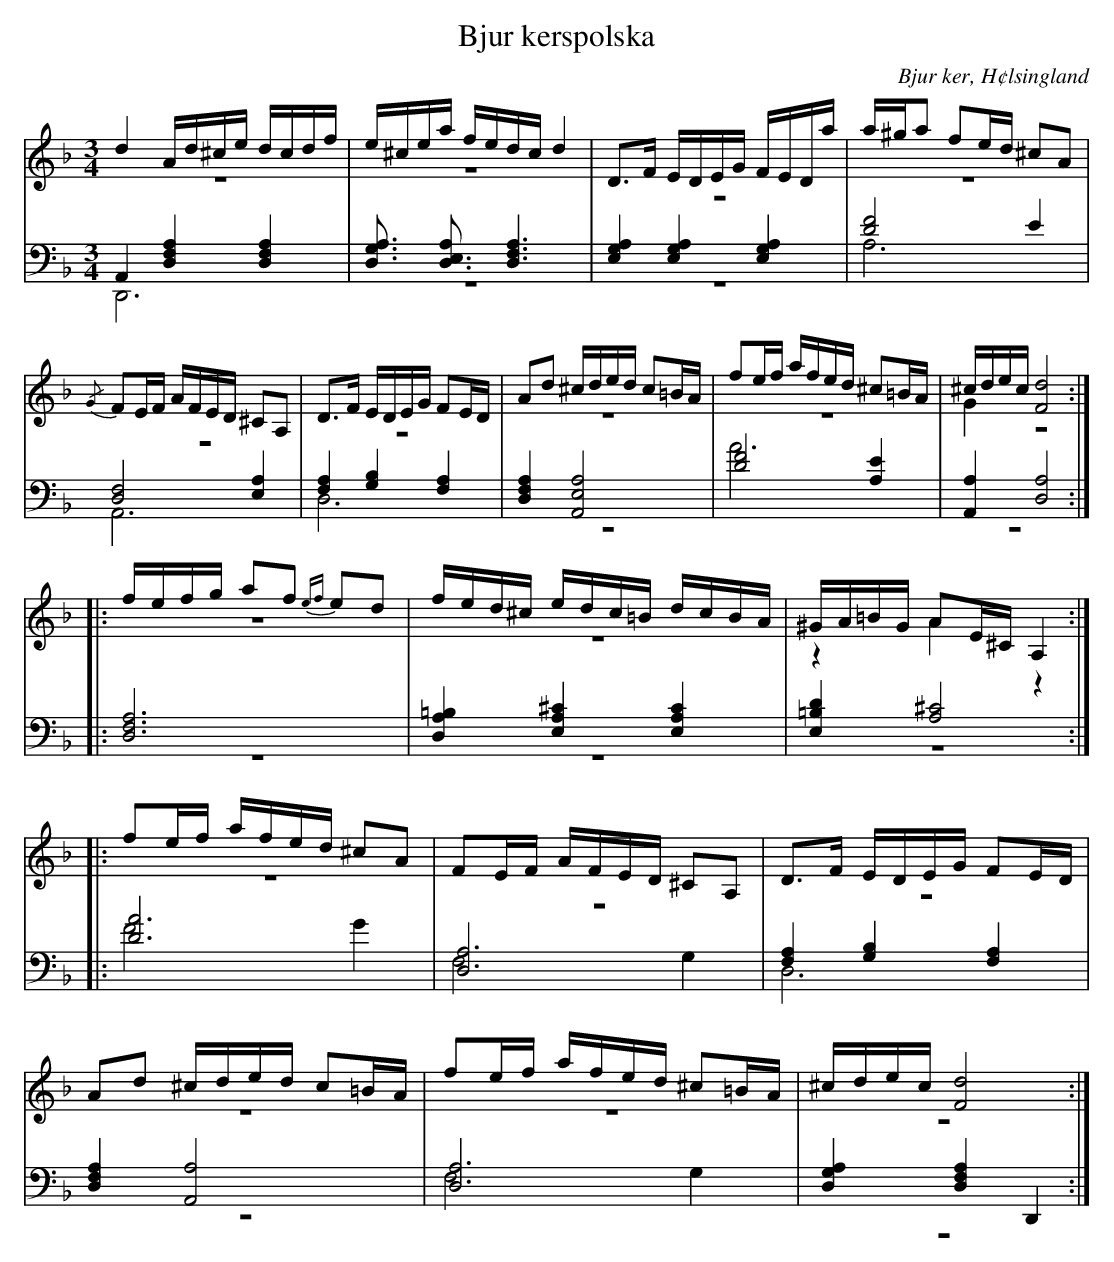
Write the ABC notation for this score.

X:1
T: Bjur kerspolska
O: Bjur ker, H¢lsingland
M: 3/4
L: 1/16
K: Dm
V:1
V:2 merge
V:3
V:4 merge
V:1
d4 Ad^ce dcdf |e^cea fedc d4|D2>F2 EDEG FEDa|a^ga2 f2ed ^c2A2|
{/G}F2EF AFED ^C2A,2|D2>F2 EDEG F2ED|A2d2 ^cded c2=BA|f2ef afed ^c2=BA|^cdec [F8d8]:|
|:fefg a2f2 {ef}e2d2 |fed^c edc=B dcBA|^GA=BG A2E^C A,4:|
|:f2ef afed ^c2A2|F2EF AFED ^C2A,2|D2>F2 EDEG F2ED|
A2d2 ^cded c2=BA|f2ef afed ^c2=BA|^cdec [F8d8]:|
V:2
z12|z12|z12|z12|
z12|z12|z12|z12|G4 z8:|
|:z12|z12|z4 A4 z4:|
|:z12|z12|z12|
z12|z12|z12:|
V:3 clef=bass
A,,4 [D,4F,4A,4] [D,4F,4A,4]|[D,3G,3A,3] [D,3E,3A,4] [D,6F,6A,6]|[E,4G,4A,4] [E,4G,4A,4] [E,4G,4A,4]|[D8F8] E4|
[D,8F,8] [E,4A,4]|[F,4A,4] [G,4B,4] [F,4A,4]|[D,4F,4A,4] [A,,8E,8A,8]|[D8F8] [A,4E4]|[A,,4A,4] [D,8A,8]:|
|:[D,12F,12A,12]|[D,4A,4=B,4] [E,4A,4^C4] [E,4A,4C4]|[E,4=B,4D4] [A,8^C8]:|
|:[D12A12]|[D,12A,12]|[F,4A,4] [G,4B,4] [F,4A,4]|
[D,4F,4A,4] [A,,8A,8]|[D,12A,12]|[D,4G,4A,4] [D,4F,4A,4] D,,4:|
V:4 clef=bass
D,,12|z12|z12|A,12|
A,,12|D,12|z12|A12|z12:|
|:z12|z12|z12:|
|:F8 G4|F,8 G,4|D,12|
z12|F,8 G,4|z12:|
